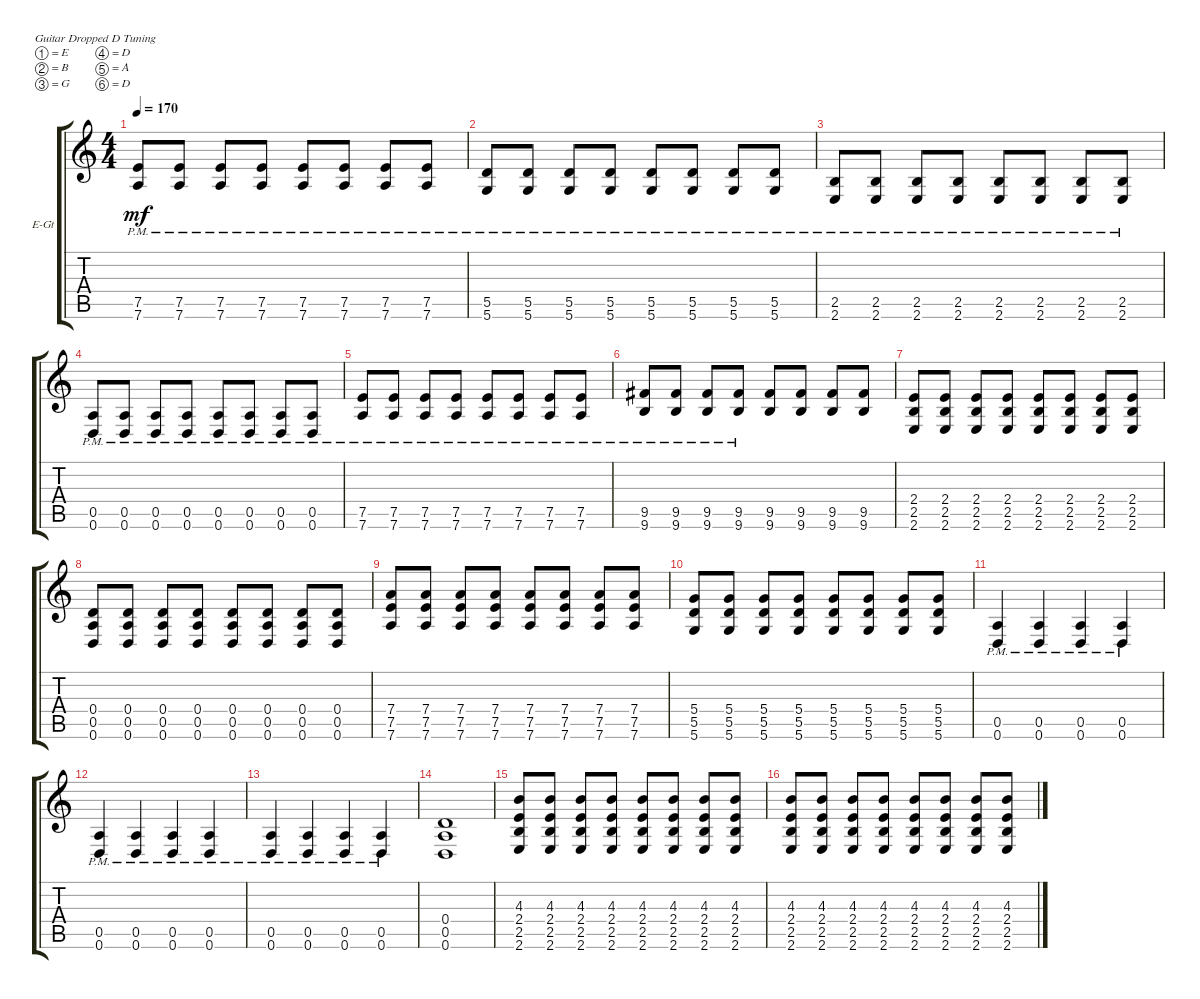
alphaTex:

\defaultSystemsLayout 4
\bracketExtendMode groupsimilarinstruments
\firstSystemTrackNameOrientation horizontal
\otherSystemsTrackNameOrientation horizontal
\track ("Electric Guitar" "E-Gt") {instrument distortionguitar}
\staff {score tabs}
\tuning (E4 B3 G3 D3 A2 D2)
\ts (4 4)
\tempo 170
\clef g2
\ks c
(7.6{pm} 7.5{pm}).8{dy mf} (7.6{pm} 7.5{pm}).8 (7.6{pm} 7.5{pm}).8 (7.6{pm} 7.5{pm}).8 (7.6{pm} 7.5{pm}).8 (7.6{pm} 7.5{pm}).8 (7.6{pm} 7.5{pm}).8 (7.6{pm} 7.5{pm}).8 |
(5.6{pm} 5.5{pm}).8 (5.6{pm} 5.5{pm}).8 (5.6{pm} 5.5{pm}).8 (5.6{pm} 5.5{pm}).8 (5.6{pm} 5.5{pm}).8 (5.6{pm} 5.5{pm}).8 (5.6{pm} 5.5{pm}).8 (5.6{pm} 5.5{pm}).8 |
(2.6{pm} 2.5{pm}).8 (2.6{pm} 2.5{pm}).8 (2.6{pm} 2.5{pm}).8 (2.6{pm} 2.5{pm}).8 (2.6{pm} 2.5{pm}).8 (2.6{pm} 2.5{pm}).8 (2.6{pm} 2.5{pm}).8 (2.6{pm} 2.5{pm}).8 |
(0.6{pm} 0.5{pm}).8 (0.6{pm} 0.5{pm}).8 (0.6{pm} 0.5{pm}).8 (0.6{pm} 0.5{pm}).8 (0.6{pm} 0.5{pm}).8 (0.6{pm} 0.5{pm}).8 (0.6{pm} 0.5{pm}).8 (0.6{pm} 0.5{pm}).8 |
(7.6{pm} 7.5{pm}).8 (7.6{pm} 7.5{pm}).8 (7.6{pm} 7.5{pm}).8 (7.6{pm} 7.5{pm}).8 (7.6{pm} 7.5{pm}).8 (7.6{pm} 7.5{pm}).8 (7.6{pm} 7.5{pm}).8 (7.6{pm} 7.5{pm}).8 |
(9.6{pm} 9.5{pm}).8 (9.6{pm} 9.5{pm}).8 (9.6{pm} 9.5{pm}).8 (9.6{pm} 9.5{pm}).8 (9.6 9.5).8 (9.6 9.5).8 (9.6 9.5).8 (9.6 9.5).8 |
(2.6 2.5 2.4).8 (2.6 2.5 2.4).8 (2.6 2.5 2.4).8 (2.6 2.5 2.4).8 (2.6 2.5 2.4).8 (2.6 2.5 2.4).8 (2.6 2.5 2.4).8 (2.6 2.5 2.4).8 |
(0.6 0.5 0.4).8 (0.6 0.5 0.4).8 (0.6 0.5 0.4).8 (0.6 0.5 0.4).8 (0.6 0.5 0.4).8 (0.6 0.5 0.4).8 (0.6 0.5 0.4).8 (0.6 0.5 0.4).8 |
(7.6 7.5 7.4).8 (7.6 7.5 7.4).8 (7.6 7.5 7.4).8 (7.6 7.5 7.4).8 (7.6 7.5 7.4).8 (7.6 7.5 7.4).8 (7.6 7.5 7.4).8 (7.6 7.5 7.4).8 |
(5.6 5.5 5.4).8 (5.6 5.5 5.4).8 (5.6 5.5 5.4).8 (5.6 5.5 5.4).8 (5.6 5.5 5.4).8 (5.6 5.5 5.4).8 (5.6 5.5 5.4).8 (5.6 5.5 5.4).8 |
(0.6{pm} 0.5{pm}).4 (0.6{pm} 0.5{pm}).4 (0.6{pm} 0.5{pm}).4 (0.6{pm} 0.5{pm}).4 |
(0.6{pm} 0.5{pm}).4 (0.6{pm} 0.5{pm}).4 (0.6{pm} 0.5{pm}).4 (0.6{pm} 0.5{pm}).4 |
(0.6{pm} 0.5{pm}).4 (0.6{pm} 0.5{pm}).4 (0.6{pm} 0.5{pm}).4 (0.6{pm} 0.5{pm}).4 |
(0.6 0.5 0.4).1 |
(2.6 2.5 2.4 4.3).8 (2.6 2.5 2.4 4.3).8 (2.6 2.5 2.4 4.3).8 (2.6 2.5 2.4 4.3).8 (2.6 2.5 2.4 4.3).8 (2.6 2.5 2.4 4.3).8 (2.6 2.5 2.4 4.3).8 (2.6 2.5 2.4 4.3).8 |
(2.6 2.5 2.4 4.3).8 (2.6 2.5 2.4 4.3).8 (2.6 2.5 2.4 4.3).8 (2.6 2.5 2.4 4.3).8 (2.6 2.5 2.4 4.3).8 (2.6 2.5 2.4 4.3).8 (2.6 2.5 2.4 4.3).8 (2.6 2.5 2.4 4.3).8
